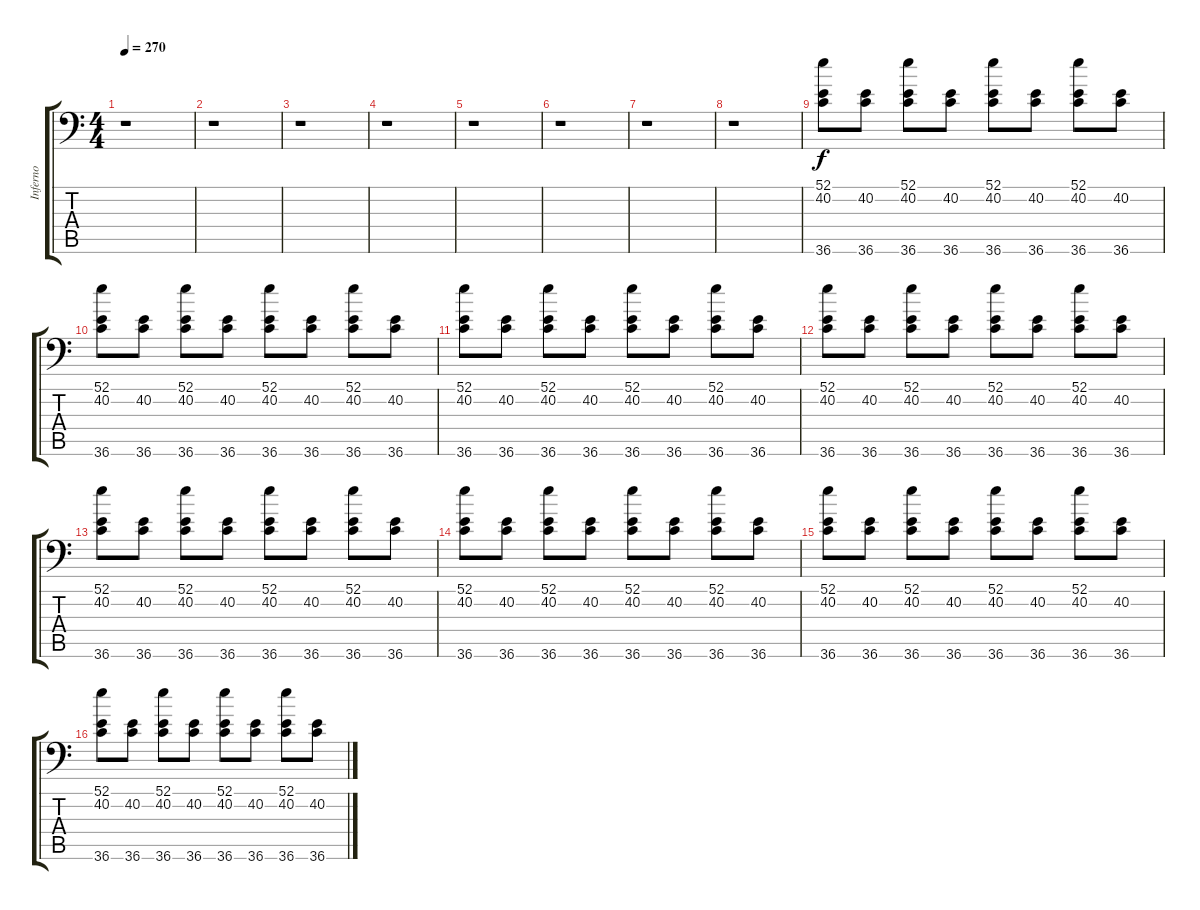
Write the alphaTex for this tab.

\track ("Inferno" "Inferno") {instrument acousticgrandpiano}
\staff {score tabs}
\tuning (C-1 C-1 C-1 C-1 C-1 C-1) {hide}
\ts (4 4)
\tempo 270
\clef f4
\ks c
r.1{dy f} |
r.1 |
r.1 |
r.1 |
r.1 |
r.1 |
r.1 |
r.1 |
(52.1 40.2 36.6).8 (40.2 36.6).8 (52.1 40.2 36.6).8 (40.2 36.6).8 (52.1 40.2 36.6).8 (40.2 36.6).8 (52.1 40.2 36.6).8 (40.2 36.6).8 |
(52.1 40.2 36.6).8 (40.2 36.6).8 (52.1 40.2 36.6).8 (40.2 36.6).8 (52.1 40.2 36.6).8 (40.2 36.6).8 (52.1 40.2 36.6).8 (40.2 36.6).8 |
(52.1 40.2 36.6).8 (40.2 36.6).8 (52.1 40.2 36.6).8 (40.2 36.6).8 (52.1 40.2 36.6).8 (40.2 36.6).8 (52.1 40.2 36.6).8 (40.2 36.6).8 |
(52.1 40.2 36.6).8 (40.2 36.6).8 (52.1 40.2 36.6).8 (40.2 36.6).8 (52.1 40.2 36.6).8 (40.2 36.6).8 (52.1 40.2 36.6).8 (40.2 36.6).8 |
(52.1 40.2 36.6).8 (40.2 36.6).8 (52.1 40.2 36.6).8 (40.2 36.6).8 (52.1 40.2 36.6).8 (40.2 36.6).8 (52.1 40.2 36.6).8 (40.2 36.6).8 |
(52.1 40.2 36.6).8 (40.2 36.6).8 (52.1 40.2 36.6).8 (40.2 36.6).8 (52.1 40.2 36.6).8 (40.2 36.6).8 (52.1 40.2 36.6).8 (40.2 36.6).8 |
(52.1 40.2 36.6).8 (40.2 36.6).8 (52.1 40.2 36.6).8 (40.2 36.6).8 (52.1 40.2 36.6).8 (40.2 36.6).8 (52.1 40.2 36.6).8 (40.2 36.6).8 |
(52.1 40.2 36.6).8 (40.2 36.6).8 (52.1 40.2 36.6).8 (40.2 36.6).8 (52.1 40.2 36.6).8 (40.2 36.6).8 (52.1 40.2 36.6).8 (40.2 36.6).8
